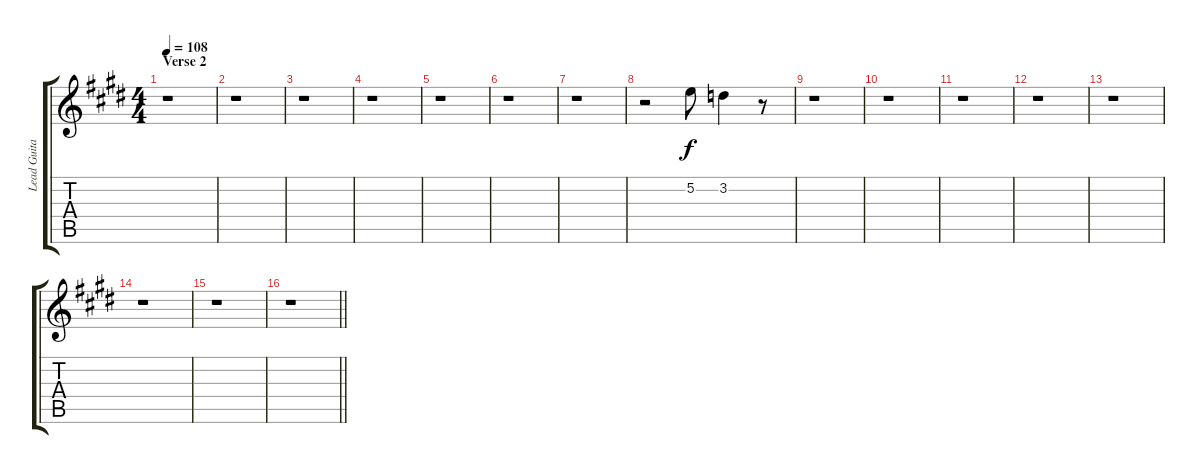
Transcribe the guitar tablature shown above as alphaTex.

\track ("Lead Guitar" "Lead Guita") {instrument electricguitarclean}
\staff {score tabs}
\tuning (E4 B3 G3 D3 A2 E2) {hide}
\ts (4 4)
\section ("" "Verse 2")
\tempo 108
\clef g2
\ks e
r.1{dy f} |
r.1 |
r.1 |
r.1 |
r.1 |
r.1 |
r.1 |
r.2 5.2.8 3.2.4 r.8 |
r.1 |
r.1 |
r.1 |
r.1 |
r.1 |
r.1 |
r.1 |
\barLineRight lightlight
r.1
